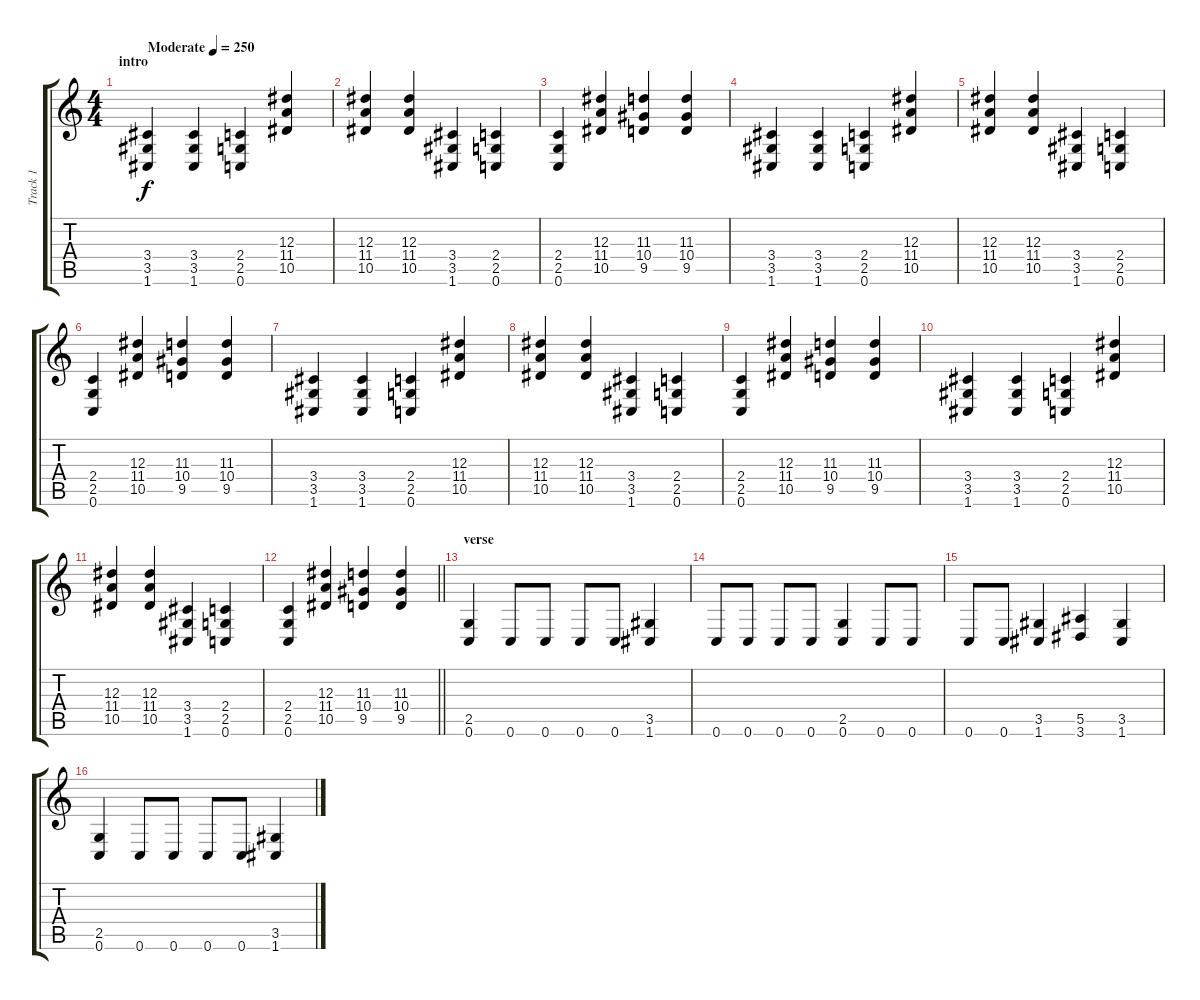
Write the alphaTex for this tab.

\track ("Track 1" "Track 1") {instrument overdrivenguitar}
\staff {score tabs}
\tuning (C4 G3 Eb3 Bb2 F2 C2) {hide}
\ts (4 4)
\section ("" "intro")
\tempo (250 "Moderate")
\clef g2
\ks c
(3.4 3.5 1.6).4{dy f instrument overdrivenguitar} (3.4 3.5 1.6).4 (2.4 2.5 0.6).4 (12.3 11.4 10.5).4 |
(12.3 11.4 10.5).4 (12.3 11.4 10.5).4 (3.4 3.5 1.6).4 (2.4 2.5 0.6).4 |
(2.4 2.5 0.6).4 (12.3 11.4 10.5).4 (11.3 10.4 9.5).4 (11.3 10.4 9.5).4 |
(3.4 3.5 1.6).4 (3.4 3.5 1.6).4 (2.4 2.5 0.6).4 (12.3 11.4 10.5).4 |
(12.3 11.4 10.5).4 (12.3 11.4 10.5).4 (3.4 3.5 1.6).4 (2.4 2.5 0.6).4 |
(2.4 2.5 0.6).4 (12.3 11.4 10.5).4 (11.3 10.4 9.5).4 (11.3 10.4 9.5).4 |
(3.4 3.5 1.6).4 (3.4 3.5 1.6).4 (2.4 2.5 0.6).4 (12.3 11.4 10.5).4 |
(12.3 11.4 10.5).4 (12.3 11.4 10.5).4 (3.4 3.5 1.6).4 (2.4 2.5 0.6).4 |
(2.4 2.5 0.6).4 (12.3 11.4 10.5).4 (11.3 10.4 9.5).4 (11.3 10.4 9.5).4 |
(3.4 3.5 1.6).4 (3.4 3.5 1.6).4 (2.4 2.5 0.6).4 (12.3 11.4 10.5).4 |
(12.3 11.4 10.5).4 (12.3 11.4 10.5).4 (3.4 3.5 1.6).4 (2.4 2.5 0.6).4 |
\barLineRight lightlight
(2.4 2.5 0.6).4 (12.3 11.4 10.5).4 (11.3 10.4 9.5).4 (11.3 10.4 9.5).4 |
\section ("" "verse")
(2.5 0.6).4 0.6.8 0.6.8 0.6.8 0.6.8 (3.5 1.6).4 |
0.6.8 0.6.8 0.6.8 0.6.8 (2.5 0.6).4 0.6.8 0.6.8 |
0.6.8 0.6.8 (3.5 1.6).4 (5.5 3.6).4 (3.5 1.6).4 |
(2.5 0.6).4 0.6.8 0.6.8 0.6.8 0.6.8 (3.5 1.6).4
